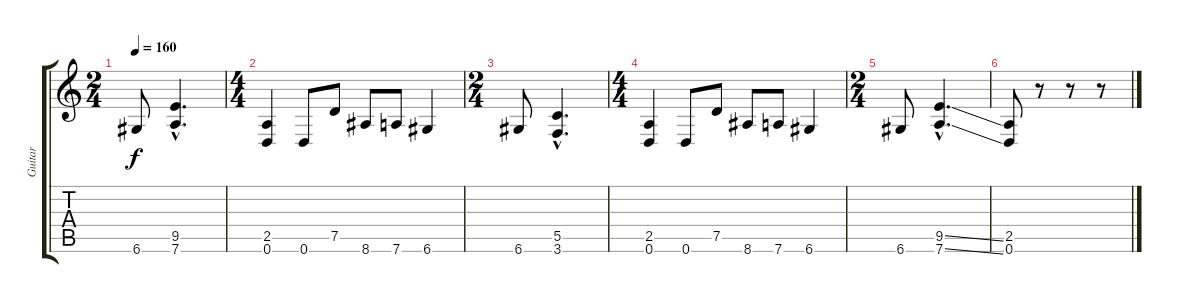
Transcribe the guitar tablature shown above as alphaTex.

\track ("Guitar" "Guitar") {instrument distortionguitar}
\staff {score tabs}
\tuning (D4 A3 F3 C3 G2 D2) {hide}
\ts (2 4)
\tempo 160
\clef g2
\ks c
6.6.8{dy f} (9.5{hac} 7.6{hac}).4{d} |
\ts (4 4)
(2.5 0.6).4 0.6.8 7.5.8 8.6.8 7.6.8 6.6.4 |
\ts (2 4)
6.6.8 (5.5{hac} 3.6{hac}).4{d} |
\ts (4 4)
(2.5 0.6).4 0.6.8 7.5.8 8.6.8 7.6.8 6.6.4 |
\ts (2 4)
6.6.8 (9.5{ss hac} 7.6{ss hac}).4{d} |
(2.5 0.6).8 r.8 r.8 r.8
